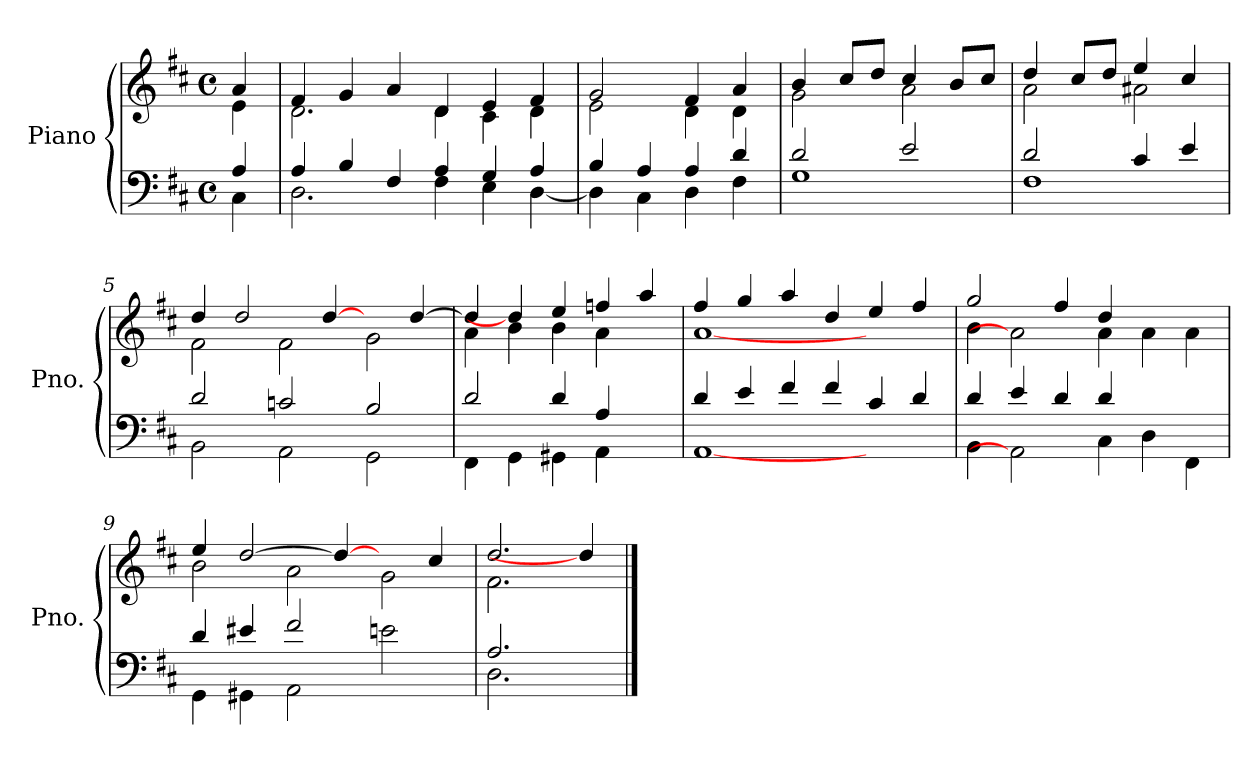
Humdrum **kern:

**kern	**kern
*part1	*part1
*staff2	*staff1
*I"Piano	*
*I'Pno.	*
*clefF4	*clefG2
*k[f#c#]	*k[f#c#]
*M4/4	*M4/4
*met(c)	*met(c)
=	=
*^	*^
4A/	4C#\	4a/	4e\
=1	=1	=1	=1
4A/	2.D\	4f#/	2.d\
4B/	.	4g/	.
4F#/	.	4a/	.
4A/	4F#\	4d/	4d\
4G/	4E\	4e/	4c#\
4A/	[4D\	4f#/	4d\
=2	=2	=2	=2
4B/	4D\]	2g/	2e\
4A/	4C#\	.	.
4A/	4D\	4f#/	4d\
4d/	4F#\	4a/	4d\
=3	=3	=3	=3
2d/	1G	4b/	2g\
.	.	8cc#/L	.
.	.	8dd/J	.
2e/	.	4cc#/	2a\
.	.	8b/L	.
.	.	8cc#/J	.
=4	=4	=4	=4
2d/	1F#	4dd/	2a\
.	.	8cc#/L	.
.	.	8dd/J	.
4c#/	.	4ee/	2a#X\
4e/	.	4cc#/	.
=5	=5	=5	=5
2d/	2BB\	4dd/	2f#\
.	.	2dd/	.
2cn/	2AA\	.	2f#\
.	.	[4dd/	.
2B/	2GG\	4ryy	2g\
.	.	[4dd/	.
=6	=6	=6	=6
2d/	4FF#\	4dd/]	4a\
.	4GG\	4dd/]	4b\
4d/	4GG#X\	4ee/	4b\
4A/	4AA\	4ffn/	4a\
4ryy	4ryy	4aa/	4ryy
!!LO:LB:g=z	!!
=7	=7	=7	=7
4d/	[1AA	4ff#/	[1a
4e/	.	4gg/	.
4f#/	.	4aa/	.
4f#/	.	4dd/	.
4c#/	2ryy	4ee/	2ryy
4d/	.	4ff#/	.
=8	=8	=8	=8
4d/	4BB\	2gg/	4b\
4e/	2AA]	.	2a]
4d/	.	4ff#/	.
4d/	4C#\	4dd/	4a\
2ryy	4D\	2ryy	4a\
.	4FF#\	.	4a\
=9	=9	=9	=9
4d/	4GG\	4ee/	2b\
4e#X/	4GG#X\	[2dd/	.
2f#/	2AA\	.	2a\
.	.	4dd/_	.
2en\	2ryy	4ryy	2g\
.	.	4cc#/	.
=10	=10	=10	=10
2.A/	2.D\	2.dd/	2.f#\
4ryy	4ryy	4dd/]	4ryy
*v	*v	*	*
*	*v	*v
==	==
*-	*-
